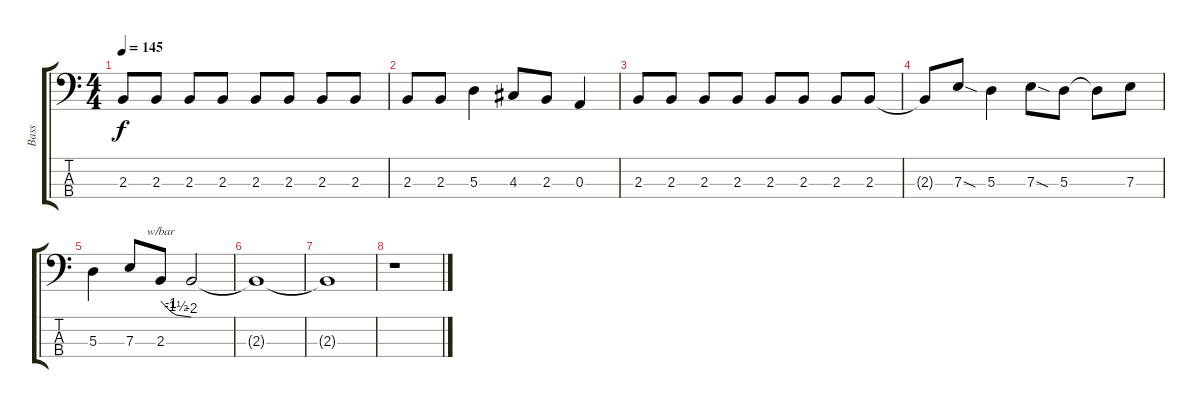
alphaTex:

\track ("Bass" "Bass") {instrument electricbasspick}
\staff {score tabs}
\tuning (G2 D2 A1 E1) {hide}
\ts (4 4)
\tempo 145
\clef f4
\ks c
2.3.8{dy f} 2.3.8 2.3.8 2.3.8 2.3.8 2.3.8 2.3.8 2.3.8 |
2.3.8 2.3.8 5.3.4 4.3.8 2.3.8 0.3.4 |
2.3.8 2.3.8 2.3.8 2.3.8 2.3.8 2.3.8 2.3.8 2.3.8 |
2.3{t}.8 7.3{sod}.8 5.3.4 7.3{sod}.8 5.3.8 5.3{t}.8 7.3.8 |
5.3.4 7.3.8 2.3.8{tbe (custom default 0 0 20 -4 30 -6 60 -8) volume 0} 2.3{t}.2 |
2.3{t}.1 |
2.3{t}.1 |
r.1
